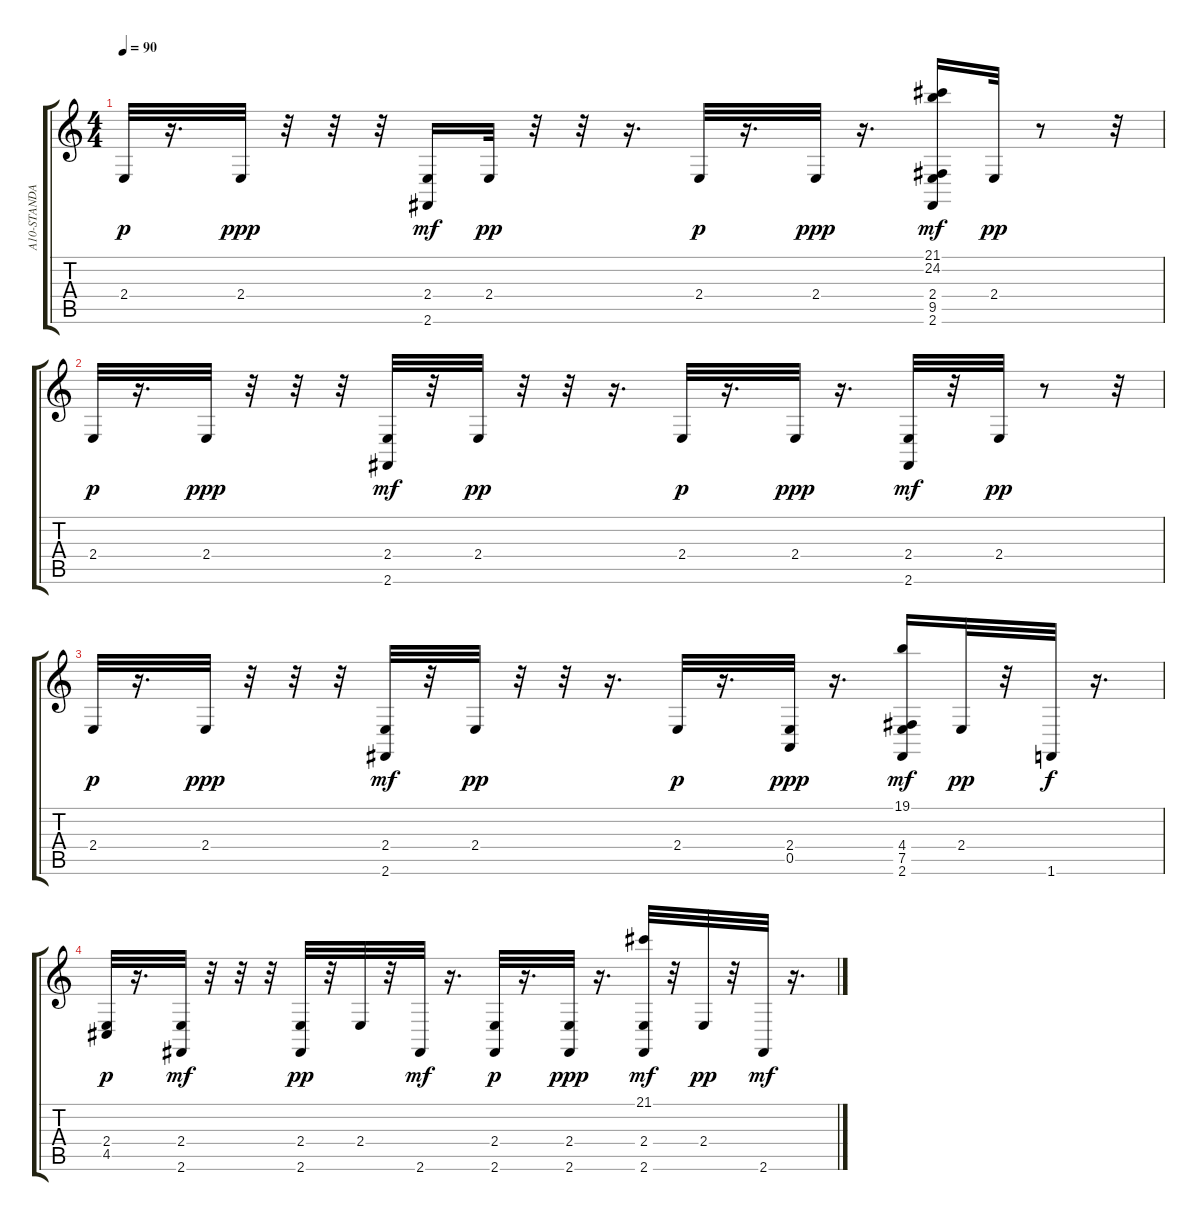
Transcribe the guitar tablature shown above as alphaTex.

\track ("A10-STANDARD 1  " "A10-STANDA") {instrument acousticgrandpiano}
\staff {score tabs}
\tuning (E4 B3 G3 D3 A2 E2) {hide}
\ts (4 4)
\tempo 90
\clef g2
\ks c
2.4.32{dy p} r.16{d} 2.4.32{dy ppp} r.32 r.32 r.32 (2.4 2.6).16{dy mf} 2.4.32{dy pp} r.32 r.32 r.16{d} 2.4.32{dy p} r.16{d} 2.4.32{dy ppp} r.16{d} (21.1 24.2 2.4 9.5 2.6).16{dy mf} 2.4.32{dy pp} r.8 r.32 |
2.4.32{dy p} r.16{d} 2.4.32{dy ppp} r.32 r.32 r.32 (2.4 2.6).32{dy mf} r.32 2.4.32{dy pp} r.32 r.32 r.16{d} 2.4.32{dy p} r.16{d} 2.4.32{dy ppp} r.16{d} (2.4 2.6).32{dy mf} r.32 2.4.32{dy pp} r.8 r.32 |
2.4.32{dy p} r.16{d} 2.4.32{dy ppp} r.32 r.32 r.32 (2.4 2.6).32{dy mf} r.32 2.4.32{dy pp} r.32 r.32 r.16{d} 2.4.32{dy p} r.16{d} (2.4 0.5).32{dy ppp} r.16{d} (19.1 4.4 7.5 2.6).16{dy mf} 2.4.32{dy pp} r.32 1.6.32{dy f} r.16{d} |
(2.4 4.5).32{dy p} r.16{d} (2.4 2.6).32{dy mf} r.32 r.32 r.32 (2.4 2.6).32{dy pp} r.32 2.4.32 r.32 2.6.32{dy mf} r.16{d} (2.4 2.6).32{dy p} r.16{d} (2.4 2.6).32{dy ppp} r.16{d} (21.1 2.4 2.6).32{dy mf} r.32 2.4.32{dy pp} r.32 2.6.32{dy mf} r.16{d}
